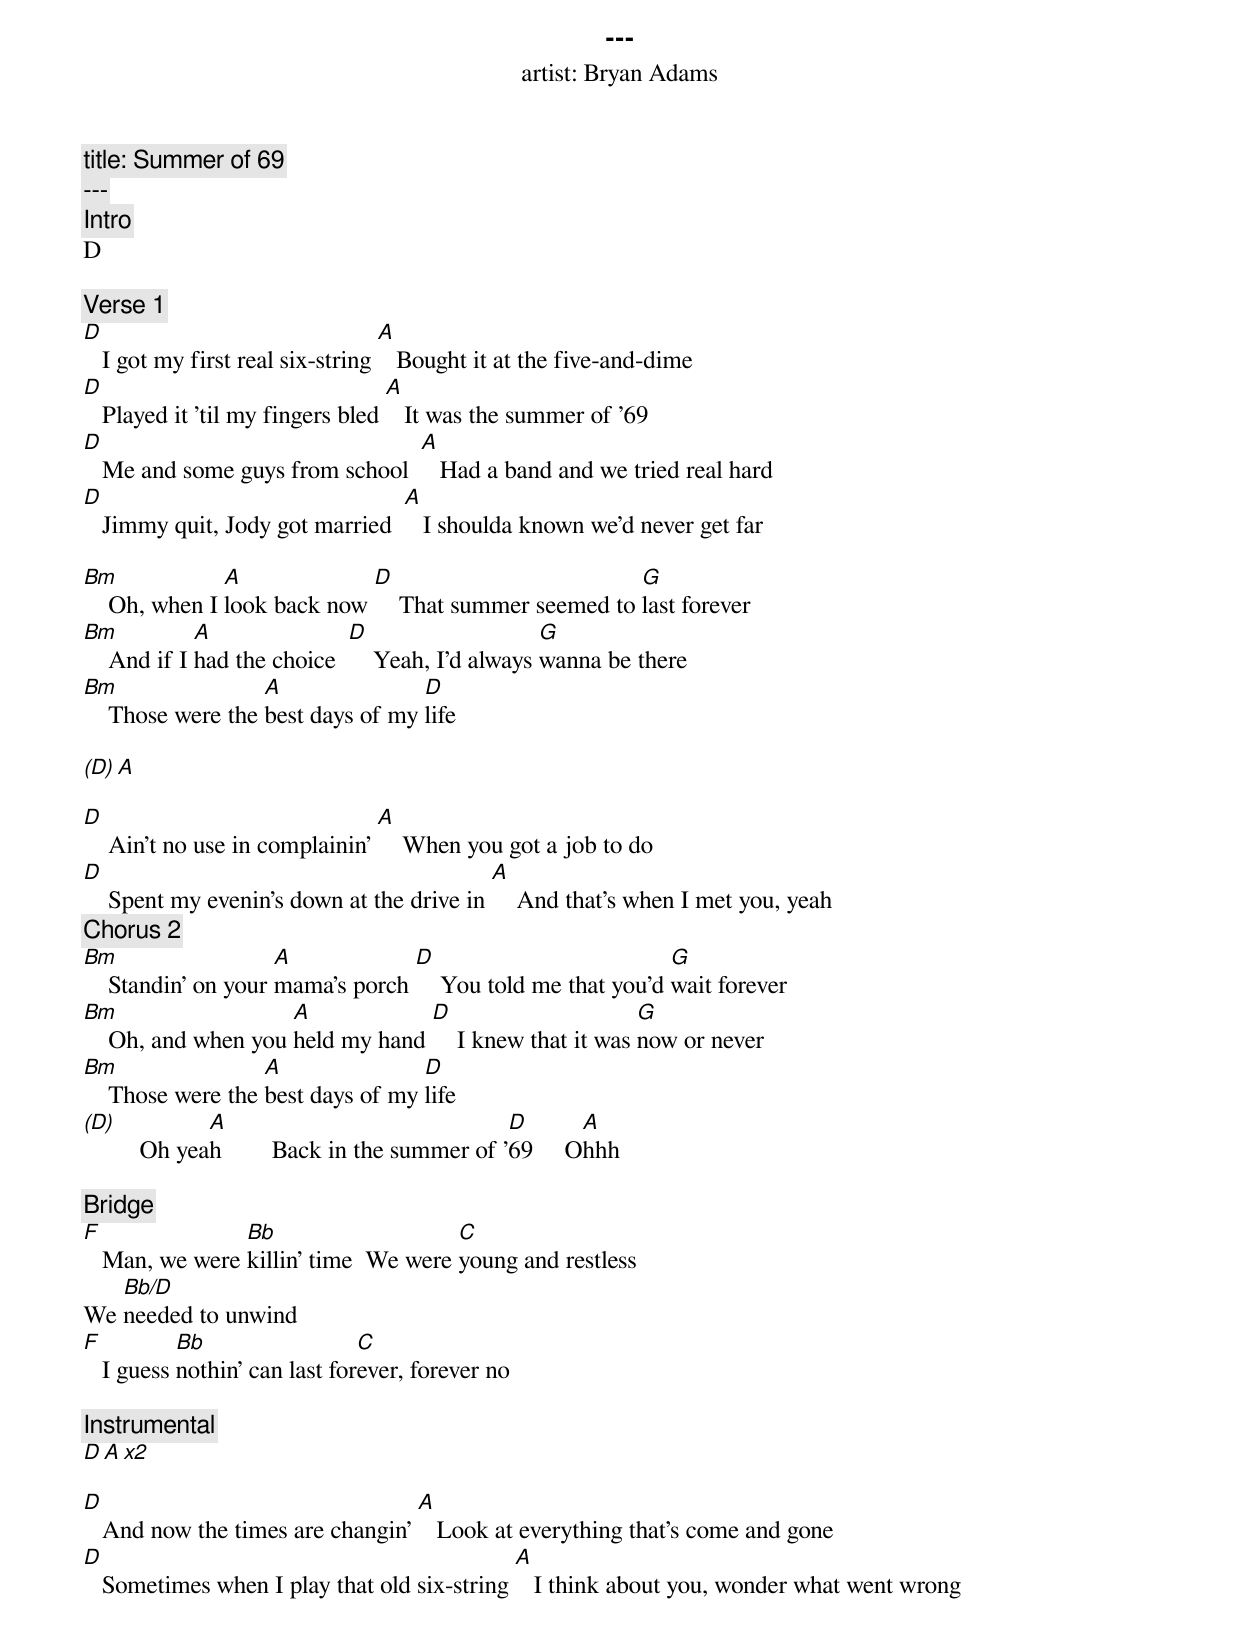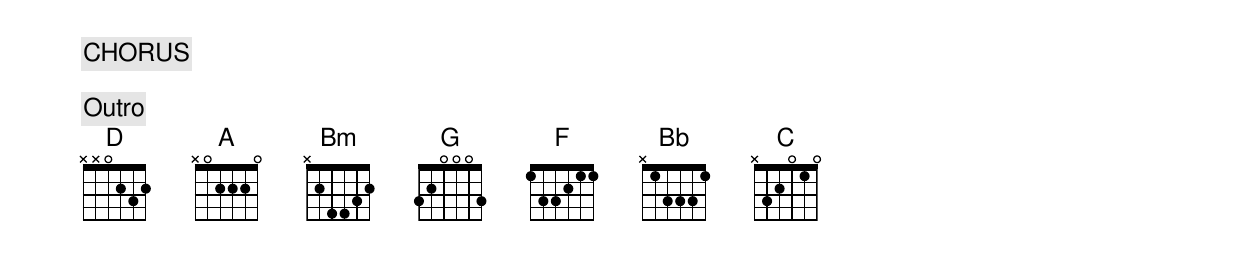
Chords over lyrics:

---
artist: Bryan Adams
title: Summer of 69
---
[Intro]
D

[Verse 1]
D				  A
   I got my first real six-string    Bought it at the five-and-dime
D				  A
   Played it 'til my fingers bled    It was the summer of '69
D				 A
   Me and some guys from school	    Had a band and we tried real hard
D				 A
   Jimmy quit, Jody got married	    I shoulda known we'd never get far

Bm             A	     D                         G
    Oh, when I look back now     That summer seemed to last forever
Bm           A		     D                    G
    And if I had the choice      Yeah, I'd always wanna be there
Bm                 A               D
    Those were the best days of my life

(D)   A

D				A
    Ain't no use in complainin'	    When you got a job to do
D					   A
    Spent my evenin's down at the drive in     And that's when I met you, yeah
[Chorus 2]
Bm                   A		  D                          G
    Standin' on your mama's porch     You told me that you'd wait forever
Bm                   A		  D                      G
    Oh, and when you held my hand     I knew that it was now or never
Bm                 A               D
    Those were the best days of my life
(D)            A                               D       A
         Oh yeah        Back in the summer of '69     Ohhh

[Bridge]
F               Bb	              C
   Man, we were killin' time  We were young and restless
   Bb/D
We needed to unwind
F          Bb                  C
   I guess nothin' can last forever, forever no

[Instrumental]
D    A    x2

D				  A
   And now the times are changin'    Look at everything that's come and gone
D					     A
   Sometimes when I play that old six-string    I think about you, wonder what went wrong

[CHORUS]

[Outro]
